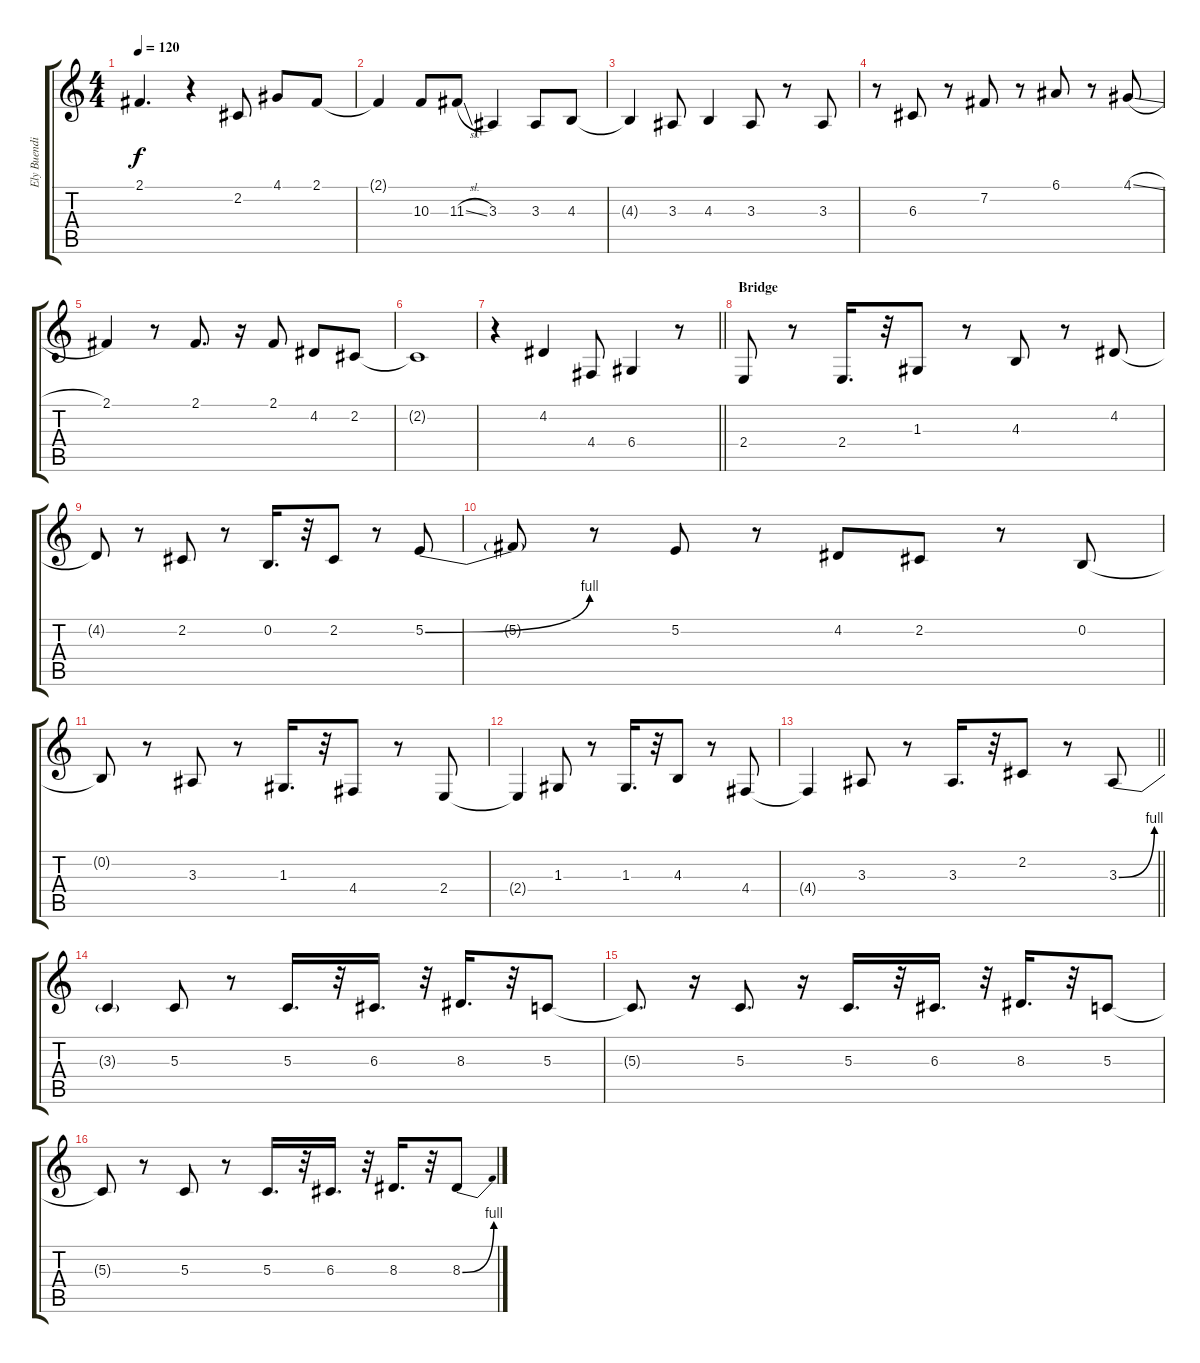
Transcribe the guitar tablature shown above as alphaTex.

\track ("Ely Buendia(Vocal)" "Ely Buendi") {instrument sopranosax}
\staff {score tabs}
\tuning (E4 B3 G3 D3 A2 E2) {hide}
\ts (4 4)
\tempo 120
\clef g2
\ks c
2.1.4{d dy f} r.4 2.2.8 4.1.8 2.1.8 |
2.1{t}.4 10.3.8 11.3{sl}.8 3.3.4 3.3.8 4.3.8 |
4.3{t}.4 3.3.8 4.3.4 3.3.8 r.8 3.3.8 |
r.8 6.3.8 r.8 7.2.8 r.8 6.1.8 r.8 4.1{sl}.8 |
2.1.4 r.8 2.1.8{d} r.16 2.1.8 4.2.8 2.2.8 |
2.2{t}.1 |
\barLineRight lightlight
r.4 4.2.4 4.4.8 6.4.4 r.8 |
\section ("" "Bridge")
2.4.8 r.8 2.4.16{d} r.32 1.3.8 r.8 4.3.8 r.8 4.2.8 |
4.2{t}.8 r.8 2.2.8 r.8 0.2.16{d} r.32 2.2.8 r.8 5.2{be (bend 0 0 60 4)}.8 |
5.2{t}.8 r.8 5.2.8 r.8 4.2.8 2.2.8 r.8 0.2.8 |
0.2{t}.8 r.8 3.3.8 r.8 1.3.16{d} r.32 4.4.8 r.8 2.4.8 |
2.4{t}.4 1.3.8 r.8 1.3.16{d} r.32 4.3.8 r.8 4.4.8 |
\barLineRight lightlight
4.4{t}.4 3.3.8 r.8 3.3.16{d} r.32 2.2.8 r.8 3.3{be (bend 0 0 60 4)}.8 |
\section ("" "")
3.3{t}.4 5.3.8 r.8 5.3.16{d} r.32 6.3.16{d} r.32 8.3.16{d} r.32 5.3.8 |
5.3{t}.8{d} r.16 5.3.8{d} r.16 5.3.16{d} r.32 6.3.16{d} r.32 8.3.16{d} r.32 5.3.8 |
5.3{t}.8 r.8 5.3.8 r.8 5.3.16{d} r.32 6.3.16{d} r.32 8.3.16{d} r.32 8.3{be (bend 0 0 60 4)}.8
